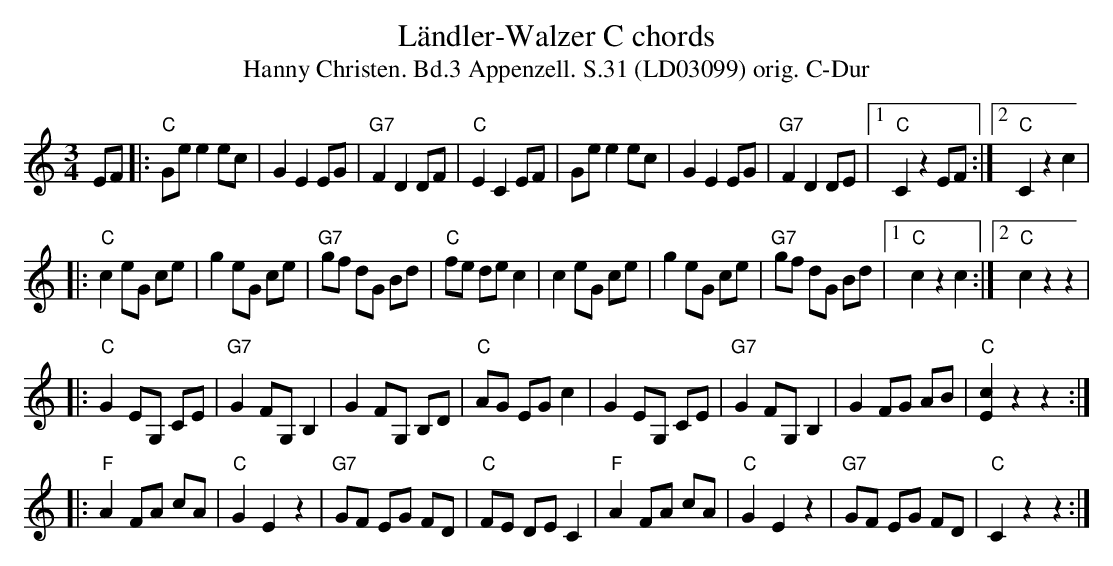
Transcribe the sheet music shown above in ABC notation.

X:1
T:Ländler-Walzer C chords
T:Hanny Christen. Bd.3 Appenzell. S.31 (LD03099) orig. C-Dur
M:3/4
L:1/8
K:C %%MIDI gchordon
EF |: "C"Ge e2 ec | G2 E2 EG | "G7"F2 D2 DF | "C"E2 C2 EF | Ge e2 ec | G2 E2 EG | "G7"F2 D2 DE |1 "C"C2 z2 EF :|2 "C"C2 z2 c2 |
|: "C"c2 eG ce | g2 eG ce | "G7"gf dG Bd | "C"fe de c2 | c2 eG ce | g2 eG ce | "G7"gf dG Bd |1 "C"c2 z2 c2 :|2 "C"c2 z2 z2 |
|: "C"G2 EG, CE | "G7"G2 FG, B,2 | G2 FG, B,D | "C"AG EG c2 | G2 EG, CE | "G7"G2 FG, B,2 | G2 FG AB | "C"[Ec]2 z2 z2 :|
|: "F"A2 FA cA | "C"G2 E2 z2 | "G7"GF EG FD | "C"FE DE C2 | "F"A2 FA cA | "C"G2 E2 z2 | "G7"GF EG FD | "C"C2 z2 z2 :|
